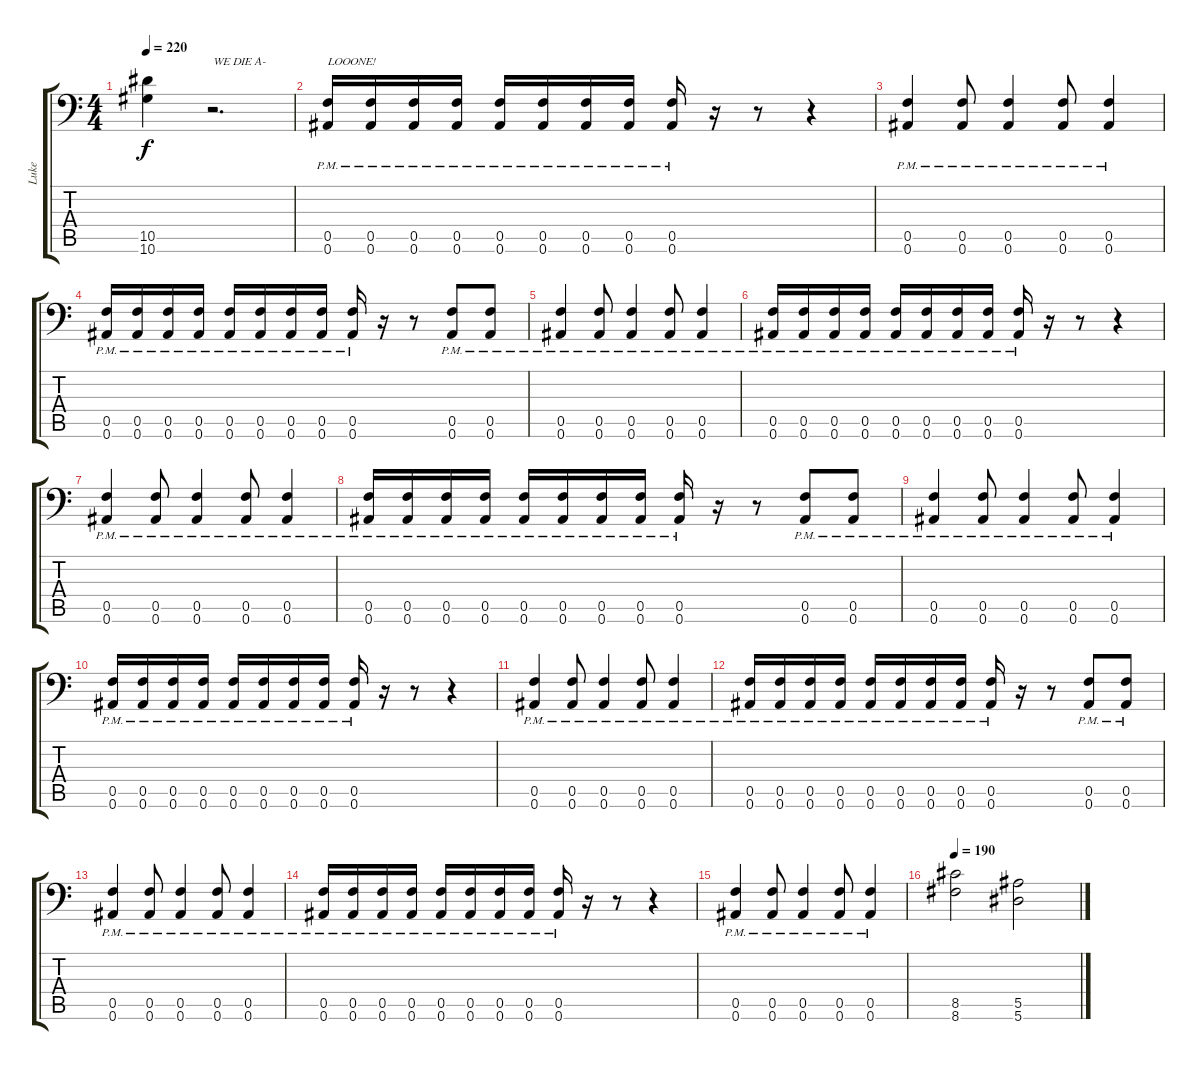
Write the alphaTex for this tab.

\track ("Luke" "Luke") {instrument distortionguitar}
\staff {score tabs}
\tuning (C4 G3 Eb3 Bb2 F2 Bb1) {hide}
\ts (4 4)
\tempo 220
\clef f4
\ks c
(10.5 10.6).4{dy f} r.2{d txt "WE DIE A-"} |
(0.5{pm} 0.6{pm}).16{txt "LOOONE!"} (0.5{pm} 0.6{pm}).16 (0.5{pm} 0.6{pm}).16 (0.5{pm} 0.6{pm}).16 (0.5{pm} 0.6{pm}).16 (0.5{pm} 0.6{pm}).16 (0.5{pm} 0.6{pm}).16 (0.5{pm} 0.6{pm}).16 (0.5{pm} 0.6{pm}).16 r.16 r.8 r.4 |
(0.5{pm} 0.6{pm}).4 (0.5{pm} 0.6{pm}).8 (0.5{pm} 0.6{pm}).4 (0.5{pm} 0.6{pm}).8 (0.5{pm} 0.6{pm}).4 |
(0.5{pm} 0.6{pm}).16 (0.5{pm} 0.6{pm}).16 (0.5{pm} 0.6{pm}).16 (0.5{pm} 0.6{pm}).16 (0.5{pm} 0.6{pm}).16 (0.5{pm} 0.6{pm}).16 (0.5{pm} 0.6{pm}).16 (0.5{pm} 0.6{pm}).16 (0.5{pm} 0.6{pm}).16 r.16 r.8 (0.5{pm} 0.6{pm}).8 (0.5{pm} 0.6{pm}).8 |
(0.5{pm} 0.6{pm}).4 (0.5{pm} 0.6{pm}).8 (0.5{pm} 0.6{pm}).4 (0.5{pm} 0.6{pm}).8 (0.5{pm} 0.6{pm}).4 |
(0.5{pm} 0.6{pm}).16 (0.5{pm} 0.6{pm}).16 (0.5{pm} 0.6{pm}).16 (0.5{pm} 0.6{pm}).16 (0.5{pm} 0.6{pm}).16 (0.5{pm} 0.6{pm}).16 (0.5{pm} 0.6{pm}).16 (0.5{pm} 0.6{pm}).16 (0.5{pm} 0.6{pm}).16 r.16 r.8 r.4 |
(0.5{pm} 0.6{pm}).4 (0.5{pm} 0.6{pm}).8 (0.5{pm} 0.6{pm}).4 (0.5{pm} 0.6{pm}).8 (0.5{pm} 0.6{pm}).4 |
(0.5{pm} 0.6{pm}).16 (0.5{pm} 0.6{pm}).16 (0.5{pm} 0.6{pm}).16 (0.5{pm} 0.6{pm}).16 (0.5{pm} 0.6{pm}).16 (0.5{pm} 0.6{pm}).16 (0.5{pm} 0.6{pm}).16 (0.5{pm} 0.6{pm}).16 (0.5{pm} 0.6{pm}).16 r.16 r.8 (0.5{pm} 0.6{pm}).8 (0.5{pm} 0.6{pm}).8 |
(0.5{pm} 0.6{pm}).4 (0.5{pm} 0.6{pm}).8 (0.5{pm} 0.6{pm}).4 (0.5{pm} 0.6{pm}).8 (0.5{pm} 0.6{pm}).4 |
(0.5{pm} 0.6{pm}).16 (0.5{pm} 0.6{pm}).16 (0.5{pm} 0.6{pm}).16 (0.5{pm} 0.6{pm}).16 (0.5{pm} 0.6{pm}).16 (0.5{pm} 0.6{pm}).16 (0.5{pm} 0.6{pm}).16 (0.5{pm} 0.6{pm}).16 (0.5{pm} 0.6{pm}).16 r.16 r.8 r.4 |
(0.5{pm} 0.6{pm}).4 (0.5{pm} 0.6{pm}).8 (0.5{pm} 0.6{pm}).4 (0.5{pm} 0.6{pm}).8 (0.5{pm} 0.6{pm}).4 |
(0.5{pm} 0.6{pm}).16 (0.5{pm} 0.6{pm}).16 (0.5{pm} 0.6{pm}).16 (0.5{pm} 0.6{pm}).16 (0.5{pm} 0.6{pm}).16 (0.5{pm} 0.6{pm}).16 (0.5{pm} 0.6{pm}).16 (0.5{pm} 0.6{pm}).16 (0.5{pm} 0.6{pm}).16 r.16 r.8 (0.5{pm} 0.6{pm}).8 (0.5{pm} 0.6{pm}).8 |
(0.5{pm} 0.6{pm}).4 (0.5{pm} 0.6{pm}).8 (0.5{pm} 0.6{pm}).4 (0.5{pm} 0.6{pm}).8 (0.5{pm} 0.6{pm}).4 |
(0.5{pm} 0.6{pm}).16 (0.5{pm} 0.6{pm}).16 (0.5{pm} 0.6{pm}).16 (0.5{pm} 0.6{pm}).16 (0.5{pm} 0.6{pm}).16 (0.5{pm} 0.6{pm}).16 (0.5{pm} 0.6{pm}).16 (0.5{pm} 0.6{pm}).16 (0.5{pm} 0.6{pm}).16 r.16 r.8 r.4 |
(0.5{pm} 0.6{pm}).4 (0.5{pm} 0.6{pm}).8 (0.5{pm} 0.6{pm}).4 (0.5{pm} 0.6{pm}).8 (0.5{pm} 0.6{pm}).4 |
\tempo 190
(8.5 8.6).2 (5.5 5.6).2
